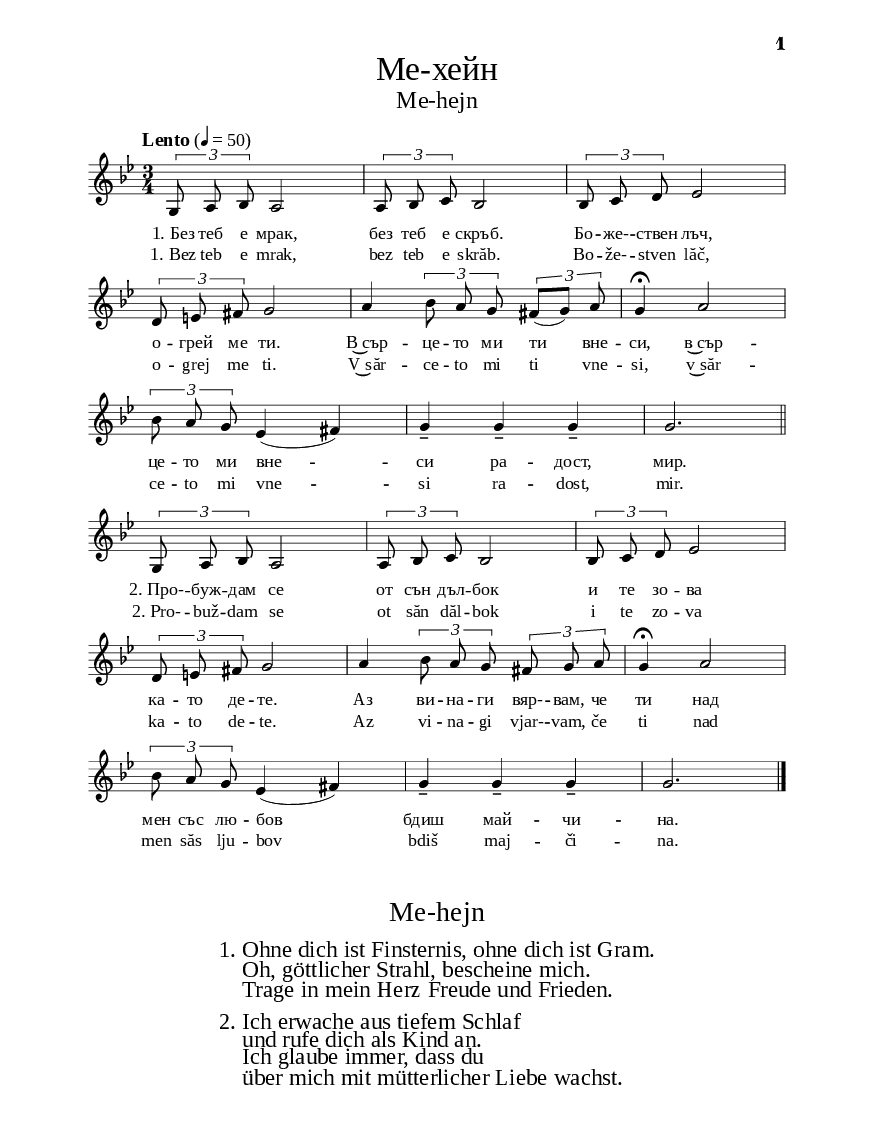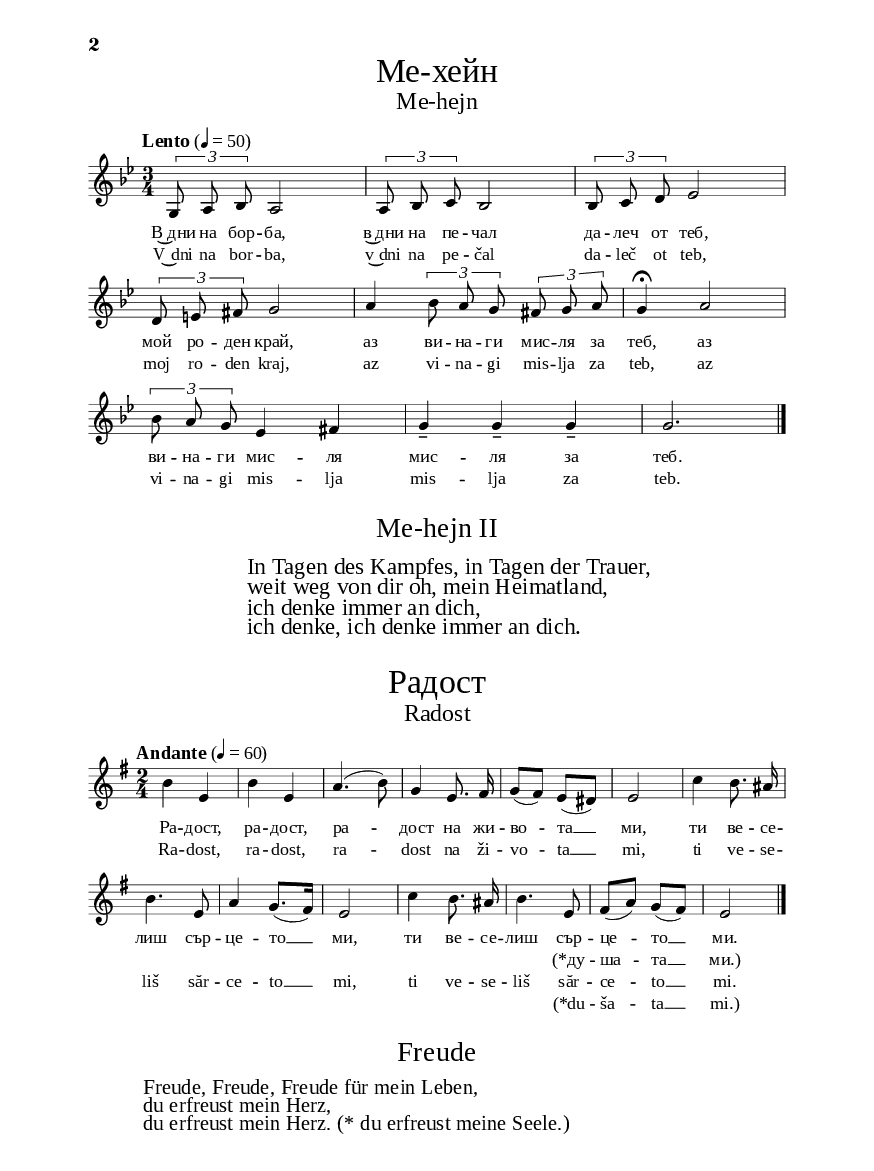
\version "2.24.3"

% include paper part and global functions
\include "include/globals.ily"

\bookpart {

  \label #'ref175_2
  \tocItem \markup "Ме-хейн – Me-hejn "
  \include "include/bookpart-paper.ily"
  \score {
    \include "include/score-layout.ily"

    \new Voice \absolute {
      \clef treble
      \key g \minor
      \time 3/4
      \tempoFunc "Lento" 4 "50"
      \autoBeamOff


      \times 2/3  {
        g8  a8 bes8
      }
      a2 | % 2

      \times 2/3  {
        a8  bes8 c'8
      }
      bes2 | % 3

      \times 2/3  {
        bes8  c'8 d'8
      }
      es'2 \break | % 4

      \times 2/3  {
        d'8  e'8 fis'8
      }
      g'2 | % 5
      a'4
      \times 2/3  {
        bes'8  a'8 g'8
      }

      \times 2/3  {
        fis'8 ( [g'8])  a'8
      }
      | % 6
      g'4 ^\fermata a'2 \break | % 7

      \times 2/3  {
        bes'8  a'8 g'8
      }
      \slurSolid
      es'4

      ( fis'4 )| % 8
      g'4 -- g'4 -- g'4 -- | % 9
      g'2. \bar "||" \break


      \times 2/3  {
        g8  a8 bes8
      }
      a2 | % 2

      \times 2/3  {
        a8  bes8 c'8
      }
      bes2 | % 3

      \times 2/3  {
        bes8  c'8 d'8
      }
      es'2 \break | % 4

      \times 2/3  {
        d'8  e'8 fis'8
      }
      g'2 | % 5
      a'4
      \times 2/3  {
        bes'8  a'8 g'8
      }

      \times 2/3  {
        fis'8 g'8  a'8
      }
      | % 6
      g'4 ^\fermata a'2 \break | % 7

      \times 2/3  {
        bes'8  a'8 g'8
      }
      es'4

      (fis'4) | % 8
      g'4 -- g'4 -- g'4 -- | % 9
      g'2. \bar "|."
    }

    \addlyrics {
      "1. Без" теб е мрак, без теб е скръб. Бо -- "же-" -- ствен лъч,
      о -- грей ме ти. В~сър -- це -- то ми ти вне -- си, в~сър -- це -- то ми вне -- си ра -- дост, мир.
      "2. Про-" -- буж -- дам се от сън дъл -- бок и те зо -- ва  ка -- то  де -- те.
      Аз  ви -- на -- ги  "вяр-" -- вам,  че  ти над  мен  със лю -- бов  бдиш  май -- чи -- на.
    }
    \addlyrics {
      "1. Bez" teb e mrak, bez teb e skrăb. Bo -- "že-" -- stven lăč,
      o -- grej me ti. V~săr -- ce -- to mi ti vne -- si, v~săr -- ce -- to mi vne -- si ra -- dost, mir.
      "2. Pro-" -- buž -- dam se ot săn dăl -- bok i te zo -- va  ka -- to  de -- te.
      Az  vi -- na -- gi  "vjar-" -- vam,  če  ti nad  men  săs lju -- bov  bdiš  maj -- či -- na.
    }

    \header {
      title = \titleFunc "Ме-хейн" "Me-hejn"
    }

    \midi{}

  } % score

  \markup \vspace #2

  \version "2.24.4"

\markup \fill-line { \fontsize #deTitleFontSize "Me-hejn" }
\markup \null
\markup \null
\markup  \abs-fontsize #11 {
  \fill-line {
  \override #`(baseline-skip . ,deCoupletBaselineSkip)

  \column {
    \line { 1.  Ohne dich ist Finsternis, ohne dich ist Gram.}
    \line { "   " Oh, göttlicher Strahl, bescheine mich.}
    \line { "   " Trage in mein Herz Freude und Frieden.}
    \vspace #0.5
    \line {2. Ich erwache aus tiefem Schlaf }
    \line { "   " und rufe dich als Kind an.}
    \line { "   " Ich glaube immer, dass du}
    \line { "   " über mich mit mütterlicher Liebe wachst.}
  }
  }
}



  \label #'ref175_3
  \tocItem \markup "Ме-хейн II – Me-hejn II "
  \include "include/bookpart-paper.ily"
  \score {
    \include "include/score-layout.ily"

    \new Voice \absolute {
      \clef treble
      \key g \minor
      \time 3/4
      \tempoFunc "Lento" 4 "50"
      \autoBeamOff


      \times 2/3  {
        g8  a8 bes8
      }
      a2 | % 2

      \times 2/3  {
        a8  bes8 c'8
      }
      bes2 | % 3

      \times 2/3  {
        bes8  c'8 d'8
      }
      es'2 \break | % 4

      \times 2/3  {
        d'8  e'8 fis'8
      }
      g'2 | % 5
      a'4
      \times 2/3  {
        bes'8  a'8 g'8
      }

      \times 2/3  {
        fis'8  g'8  a'8
      }
      | % 6
      g'4 ^\fermata a'2 \break | % 7

      \times 2/3  {
        bes'8  a'8 g'8
      }
      \slurSolid
      es'4

      fis'4 | % 8
      g'4 -- g'4 -- g'4 -- | % 9
      g'2. \bar "|." \break



    }

    \addlyrics {
      В~дни на бор -- ба, в~дни на пе -- чал да -- леч от теб,
      мой ро -- ден край, аз ви -- на -- ги мис -- ля за теб,
      аз ви -- на -- ги мис -- ля  мис -- ля за теб.
    }

    \addlyrics {
      V~dni na bor -- ba, v~dni na pe -- čal da -- leč ot teb,
      moj ro -- den kraj, az vi -- na -- gi mis -- lja za teb,
      az vi -- na -- gi mis -- lja  mis -- lja za teb.
    }

    \header {
      title = \titleFunc "Ме-хейн" "Me-hejn"
    }

    \midi{}

  } % score
  \markup \vspace #1

  \version "2.24.4"

\markup \fill-line { \fontsize #deTitleFontSize "Me-hejn II" }
\markup \null
\markup \null
\markup  \abs-fontsize #11 {
 \fill-line {
  \override #`(baseline-skip . ,deCoupletBaselineSkip)

  \column {

 \line { "   " In Tagen des Kampfes, in Tagen der Trauer, }
 \line { "   " weit weg von dir oh, mein Heimatland,}
 \line { "   " ich denke immer an dich, }
 \line { "   " ich denke, ich denke immer an dich. }

  }
 }
}


  \markup \vspace #1
  \label #'ref174_3
  \tocItem \markup "Радост – Radost"
  \include "include/bookpart-paper.ily"
  \score {
    \include "include/score-layout.ily"

    \new Voice \absolute {
      \clef treble
      \key e \minor
      \time 2/4
      \tempoFunc "Andante" 4 "60"
      \autoBeamOff
      b'4 e'4 | % 2
      b'4 e'4 | % 3
      a'4. ( b'8 ) | % 4
      g'4  e'8. fis'16 | % 5
      g'8 ( [fis'8] ) e'8 ( [dis'8] ) | % 6
      e'2 | % 7
      c''4  b'8. ais'16 \break | % 8
      b'4. e'8 | % 9
      a'4  g'8. [( fis'16 )] |
      e'2 | % 11
      c''4  b'8. ais'16 | % 12
      b'4. e'8 | % 13
      fis'8 ([ a'8 ]) g'8 ( [fis'8] ) | % 14
      e'2 \bar "|."
    }

    \addlyrics {
      Ра -- дост,
      ра -- дост, ра -- дост на жи -- во -- та __ ми, ти
      ве -- се -- лиш сър -- це -- то __ ми, ти ве -- се
      -- лиш сър -- це -- то __ ми.}
      \addlyrics {
        \repeat unfold 23 { \skip 2 } (*ду -- ша -- та __ ми.)}
        \addlyrics {
          Ra -- dost,
          ra -- dost, ra -- dost na ži -- vo -- ta __ mi, ti
          ve -- se -- liš săr -- ce -- to __ mi, ti ve -- se
          -- liš săr -- ce -- to __ mi.}
          \addlyrics {
            \repeat unfold 23 { \skip 2 } (*du -- ša -- ta __ mi.)}

            \header {
              title = \titleFunc "Радост" "Radost"
            }

            \midi{}

          } % score

          \markup \vspace #1

          % include foreign translation(s) of the song
          \version "2.24.3"

\markup \fill-line { \fontsize #deTitleFontSize "Freude" }
\markup \null
\markup \null
\markup \abs-fontsize #10 {
  \hspace #6
  \override #`(baseline-skip . ,deCoupletBaselineSkip)

  \column {

    \line { " "Freude, Freude, Freude für mein Leben, }
 \line { " "du erfreust mein Herz, }
  \line { " " du erfreust mein Herz. (* du erfreust meine Seele.)}
  }
}






        } % bookpart